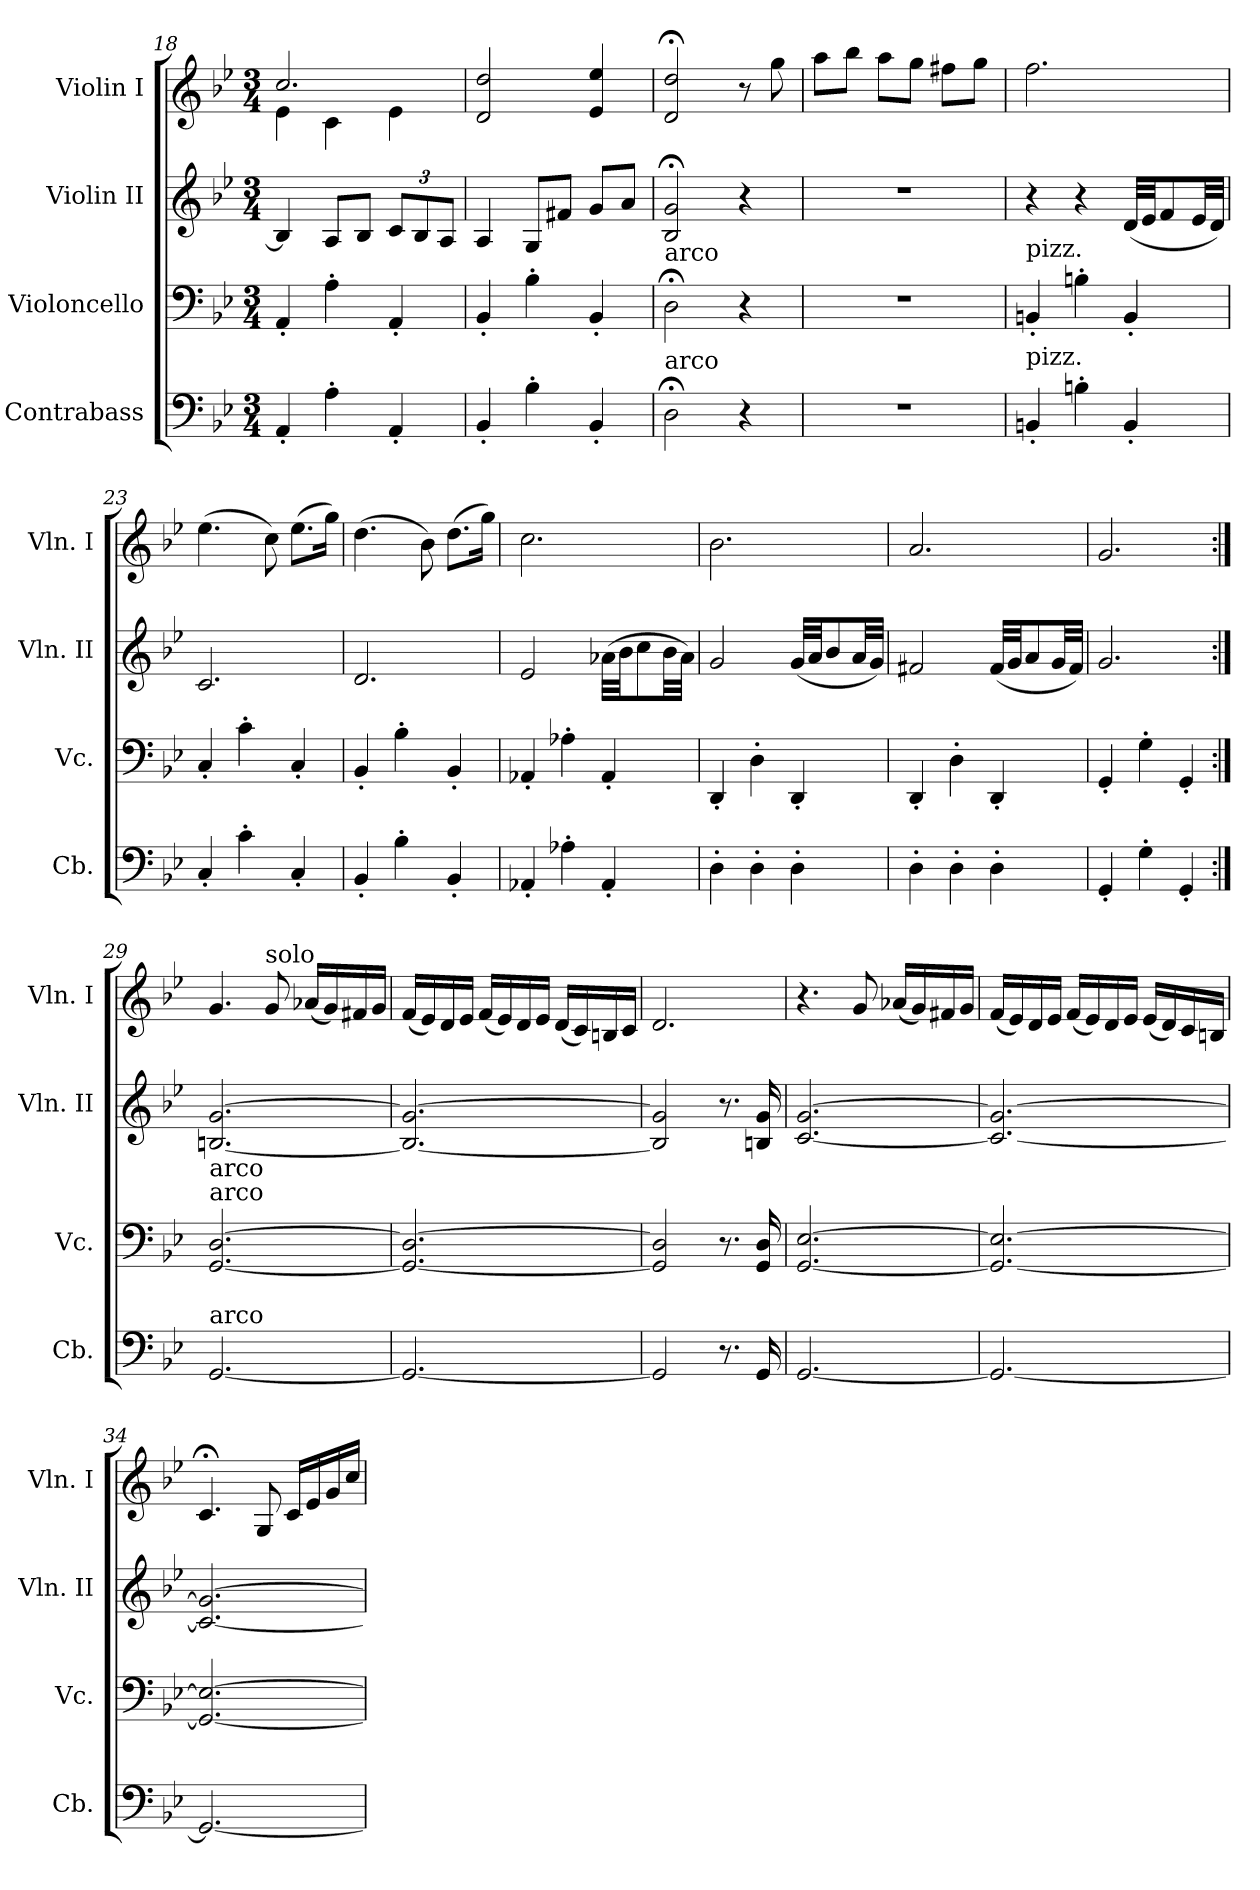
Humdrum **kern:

**kern	**kern	**kern	**kern
*part4	*part3	*part2	*part1
*staff4	*staff3	*staff2	*staff1
*I"Contrabass	*I"Violoncello	*I"Violin II	*I"Violin I
*I'Cb.	*I'Vc.	*I'Vln. II	*I'Vln. I
*clefF4	*clefF4	*clefG2	*clefG2
*ITrd7c12	*	*	*
*k[b-e-]	*k[b-e-]	*k[b-e-]	*k[b-e-]
*M3/4	*M3/4	*M3/4	*M3/4
=18	=18	=18	=18
*	*	*	*^
4AAA'/	4AA'/	4B-/]	2.cc/	4e-\
4AA'\	4A'\	8A/L	.	4c\
.	.	8B-/J	.	.
*	*	*Xbrackettup	*	*
4AAA'/	4AA'/	12c/L	.	4e-\
.	.	12B-/	.	.
.	.	12A/J	.	.
*	*	*	*v	*v
=19	=19	=19	=19
4BBB-'/	4BB-'/	4A/	2d/ 2dd/
4BB-'\	4B-'\	8G/L	.
.	.	8f#X/J	.
4BBB-'/	4BB-'/	8g/L	4e-/ 4ee-/
.	.	8a/J	.
!!LO:LB:g=z
=20	=20	=20	=20
!	!LO:TX:a:t=arco	!	!
!LO:TX:a:t=arco	!	!	!
2DD;<\	2D;<\	2B-/;< 2g/;<	2d/;< 2dd/;<
4r	4r	4r	8r
.	.	.	8gg\
=21	=21	=21	=21
2.r	2.r	2.r	8aa\L
.	.	.	8bb-\J
.	.	.	8aa\L
.	.	.	8gg\J
.	.	.	8ff#X\L
.	.	.	8gg\J
=22	=22	=22	=22
!	!LO:TX:a:t=pizz.	!	!
!LO:TX:a:t=pizz.	!	!	!
4BBBn'/	4BBn'/	4r	2.ff\
4BBn'\	4Bn'\	4r	.
4BBB'/	4BB'/	(<32d/LLL	.
.	.	32e-/JJ	.
.	.	8f/	.
.	.	32e-/LL	.
.	.	32d/JJJ)	.
=23	=23	=23	=23
4CC'/	4C'/	2.c/	(>4.ee-\
4C'\	4c'\	.	.
.	.	.	8cc\)
4CC'/	4C'/	.	(>8.ee-\L
.	.	.	16gg\Jk)
=24	=24	=24	=24
4BBB-'/	4BB-'/	2.d/	(>4.dd\
4BB-'\	4B-'\	.	.
.	.	.	8b-\)
4BBB-'/	4BB-'/	.	(>8.dd\L
.	.	.	16gg\Jk)
=25	=25	=25	=25
4AAA-X'/	4AA-X'/	2e-/	2.cc\
4AA-X'\	4A-X'\	.	.
4AAA-'/	4AA-'/	(>32a-X\LLL	.
.	.	32b-\JJ	.
.	.	8cc\	.
.	.	32b-\LL	.
.	.	32a-\JJJ)	.
!!LO:PB:g=z
=26	=26	=26	=26
4DD'\	4DD'/	2g/	2.b-\
4DD'\	4D'\	.	.
4DD'\	4DD'/	(<32g/LLL	.
.	.	32a/JJ	.
.	.	8b-/	.
.	.	32a/LL	.
.	.	32g/JJJ)	.
=27	=27	=27	=27
4DD'\	4DD'/	2f#X/	2.a/
4DD'\	4D'\	.	.
4DD'\	4DD'/	(<32f#/LLL	.
.	.	32g/JJ	.
.	.	8a/	.
.	.	32g/LL	.
.	.	32f#/JJJ)	.
=28	=28	=28	=28
4GGG'/	4GG'/	2.g/	2.g/
4GG'\	4G'\	.	.
4GGG'/	4GG'/	.	.
=29:|!	=29:|!	=29:|!	=29:|!
!	!LO:TX:a:t=arco	!	!
!	!LO:TX:a:t=arco	!	!
!LO:TX:a:t=arco	!	!	!
[2.GGG/	[2.GG/ [2.D/	[2.Bn/ [2.g/	4.g/
!	!	!	!LO:TX:a:t=solo
.	.	.	8g/
.	.	.	(<16a-X/LL
.	.	.	16g/)
.	.	.	16f#X/
.	.	.	16g/JJ
=30	=30	=30	=30
2.GGG/_	2.GG/_ 2.D/_	2.B/_ 2.g/_	(<16f/LL
.	.	.	16e-/)
.	.	.	16d/
.	.	.	16e-/JJ
.	.	.	(<16f/LL
.	.	.	16e-/)
.	.	.	16d/
.	.	.	16e-/JJ
.	.	.	(<16d/LL
.	.	.	16c/)
.	.	.	16Bn/
.	.	.	16c/JJ
!!LO:LB:g=z
=31	=31	=31	=31
2GGG/]	2GG/] 2D/]	2B/] 2g/]	2.d/
8.r	8.r	8.r	.
16GGG/	16GG/ 16D/	16Bn/ 16g/	.
=32	=32	=32	=32
[2.GGG/	[2.GG/ [2.E-/	[2.c/ [2.g/	4.r
.	.	.	8g/
.	.	.	(<16a-X/LL
.	.	.	16g/)
.	.	.	16f#X/
.	.	.	16g/JJ
=33	=33	=33	=33
2.GGG/_	2.GG/_ 2.E-/_	2.c/_ 2.g/_	(<16f/LL
.	.	.	16e-/)
.	.	.	16d/
.	.	.	16e-/JJ
.	.	.	(<16f/LL
.	.	.	16e-/)
.	.	.	16d/
.	.	.	16e-/JJ
.	.	.	(<16e-/LL
.	.	.	16d/)
.	.	.	16c/
.	.	.	16Bn/JJ
=34	=34	=34	=34
2.GGG/_	2.GG/_ 2.E-/_	2.c/_ 2.g/_	4.c;</
.	.	.	8G/
.	.	.	16c/LL
.	.	.	16e-/
.	.	.	16g/
.	.	.	16cc/JJ
=	=	=	=
*-	*-	*-	*-
